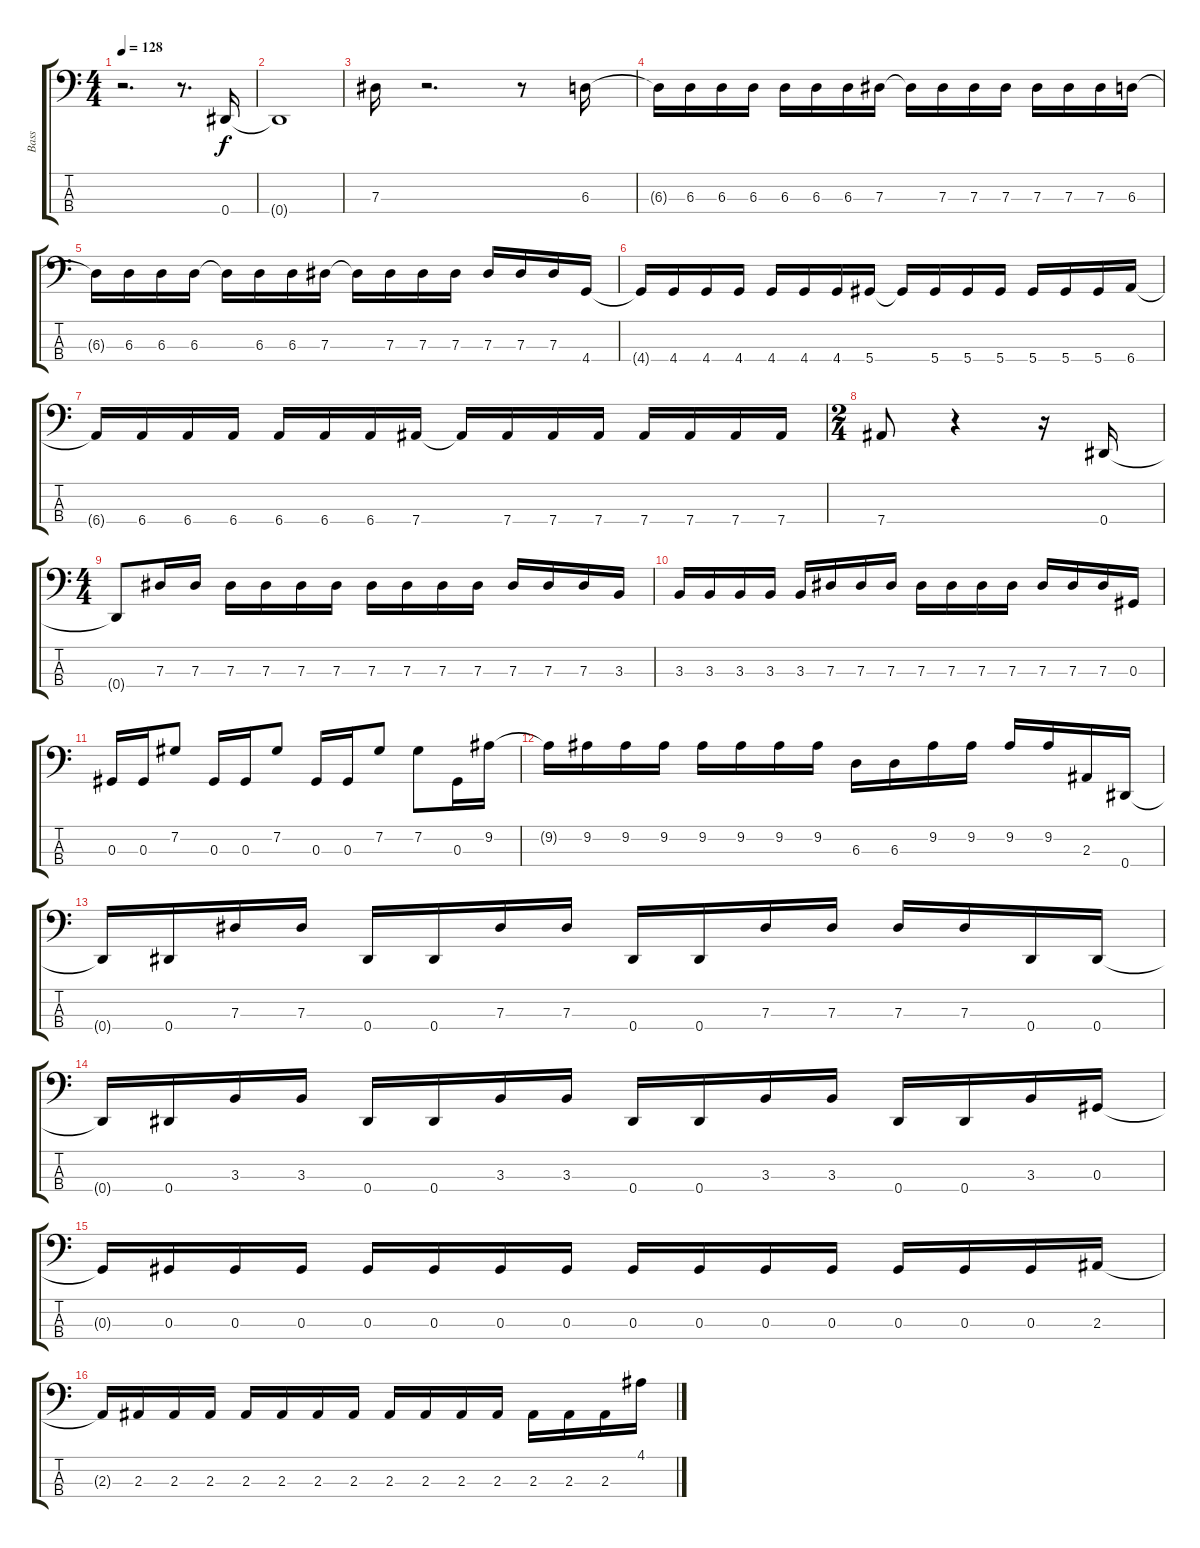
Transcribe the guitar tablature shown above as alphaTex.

\track ("Bass" "Bass") {instrument electricbasspick}
\staff {score tabs}
\tuning (Gb2 Db2 Ab1 Eb1) {hide}
\ts (4 4)
\tempo 128
\clef f4
\ks c
r.2{d dy f} r.8{d} 0.4.16 |
0.4{t}.1 |
7.3.16 r.2{d} r.8 6.3.16 |
6.3{t}.16 6.3.16 6.3.16 6.3.16 6.3.16 6.3.16 6.3.16 7.3.16 7.3{t}.16 7.3.16 7.3.16 7.3.16 7.3.16 7.3.16 7.3.16 6.3.16 |
6.3{t}.16 6.3.16 6.3.16 6.3.16 6.3{t}.16 6.3.16 6.3.16 7.3.16 7.3{t}.16 7.3.16 7.3.16 7.3.16 7.3.16 7.3.16 7.3.16 4.4.16 |
4.4{t}.16 4.4.16 4.4.16 4.4.16 4.4.16 4.4.16 4.4.16 5.4.16 5.4{t}.16 5.4.16 5.4.16 5.4.16 5.4.16 5.4.16 5.4.16 6.4.16 |
6.4{t}.16 6.4.16 6.4.16 6.4.16 6.4.16 6.4.16 6.4.16 7.4.16 7.4{t}.16 7.4.16 7.4.16 7.4.16 7.4.16 7.4.16 7.4.16 7.4.16 |
\ts (2 4)
7.4.8 r.4 r.16 0.4.16 |
\ts (4 4)
0.4{t}.8 7.3.16 7.3.16 7.3.16 7.3.16 7.3.16 7.3.16 7.3.16 7.3.16 7.3.16 7.3.16 7.3.16 7.3.16 7.3.16 3.3.16 |
3.3.16 3.3.16 3.3.16 3.3.16 3.3.16 7.3.16 7.3.16 7.3.16 7.3.16 7.3.16 7.3.16 7.3.16 7.3.16 7.3.16 7.3.16 0.3.16 |
0.3.16 0.3.16 7.2.8 0.3.16 0.3.16 7.2.8 0.3.16 0.3.16 7.2.8 7.2.8 0.3.16 9.2.16 |
9.2{t}.16 9.2.16 9.2.16 9.2.16 9.2.16 9.2.16 9.2.16 9.2.16 6.3.16 6.3.16 9.2.16 9.2.16 9.2.16 9.2.16 2.3.16 0.4.16 |
0.4{t}.16 0.4.16 7.3.16 7.3.16 0.4.16 0.4.16 7.3.16 7.3.16 0.4.16 0.4.16 7.3.16 7.3.16 7.3.16 7.3.16 0.4.16 0.4.16 |
0.4{t}.16 0.4.16 3.3.16 3.3.16 0.4.16 0.4.16 3.3.16 3.3.16 0.4.16 0.4.16 3.3.16 3.3.16 0.4.16 0.4.16 3.3.16 0.3.16 |
0.3{t}.16 0.3.16 0.3.16 0.3.16 0.3.16 0.3.16 0.3.16 0.3.16 0.3.16 0.3.16 0.3.16 0.3.16 0.3.16 0.3.16 0.3.16 2.3.16 |
2.3{t}.16 2.3.16 2.3.16 2.3.16 2.3.16 2.3.16 2.3.16 2.3.16 2.3.16 2.3.16 2.3.16 2.3.16 2.3.16 2.3.16 2.3.16 4.1.16
